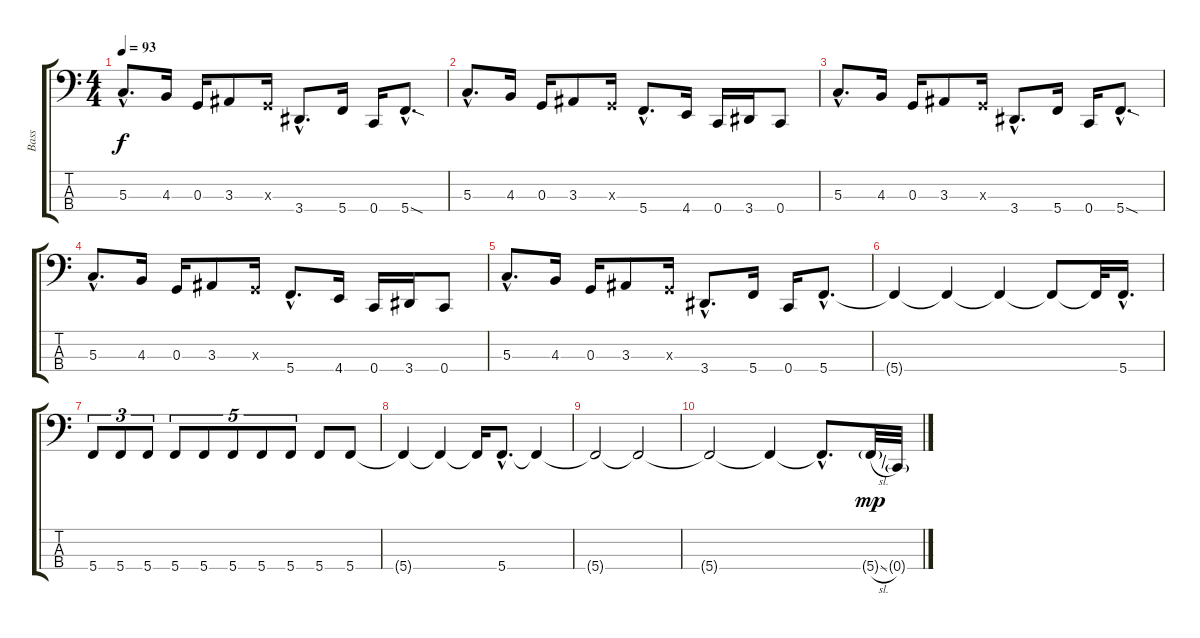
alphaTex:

\track ("Bass" "Bass") {instrument electricbassfinger}
\staff {score tabs}
\tuning (F2 C2 G1 C1) {hide}
\ts (4 4)
\tempo 93
\clef f4
\ks c
5.3{hac}.8{d dy f} 4.3.16 0.3.16 3.3.8 0.3{x}.16 3.4{hac}.8{d} 5.4.16 0.4.16 5.4{sod hac}.8{d} |
5.3{hac}.8{d} 4.3.16 0.3.16 3.3.8 0.3{x}.16 5.4{hac}.8{d} 4.4.16 0.4.16 3.4.16 0.4.8 |
5.3{hac}.8{d} 4.3.16 0.3.16 3.3.8 0.3{x}.16 3.4{hac}.8{d} 5.4.16 0.4.16 5.4{sod hac}.8{d} |
5.3{hac}.8{d} 4.3.16 0.3.16 3.3.8 0.3{x}.16 5.4{hac}.8{d} 4.4.16 0.4.16 3.4.16 0.4.8 |
5.3{hac}.8{d} 4.3.16 0.3.16 3.3.8 0.3{x}.16 3.4{hac}.8{d} 5.4.16 0.4.16 5.4{hac}.8{d} |
5.4{t}.4 5.4{t}.4 5.4{t}.4 5.4{t}.8 5.4{t}.32 5.4{hac}.16{d} |
5.4.8{tu (3 2)} 5.4.8{tu (3 2)} 5.4.8{tu (3 2)} 5.4.8{tu (5 4)} 5.4.8{tu (5 4)} 5.4.8{tu (5 4)} 5.4.8{tu (5 4)} 5.4.8{tu (5 4)} 5.4.8 5.4.8 |
5.4{t}.4 5.4{t}.4 5.4{t}.16 5.4{hac}.8{d} 5.4{t}.4 |
5.4{t}.2 5.4{t}.2 |
5.4{t}.2 5.4{t}.4 5.4{hac t}.8{d} 5.4{sl g}.32{dy mp} 0.4{g}.32
